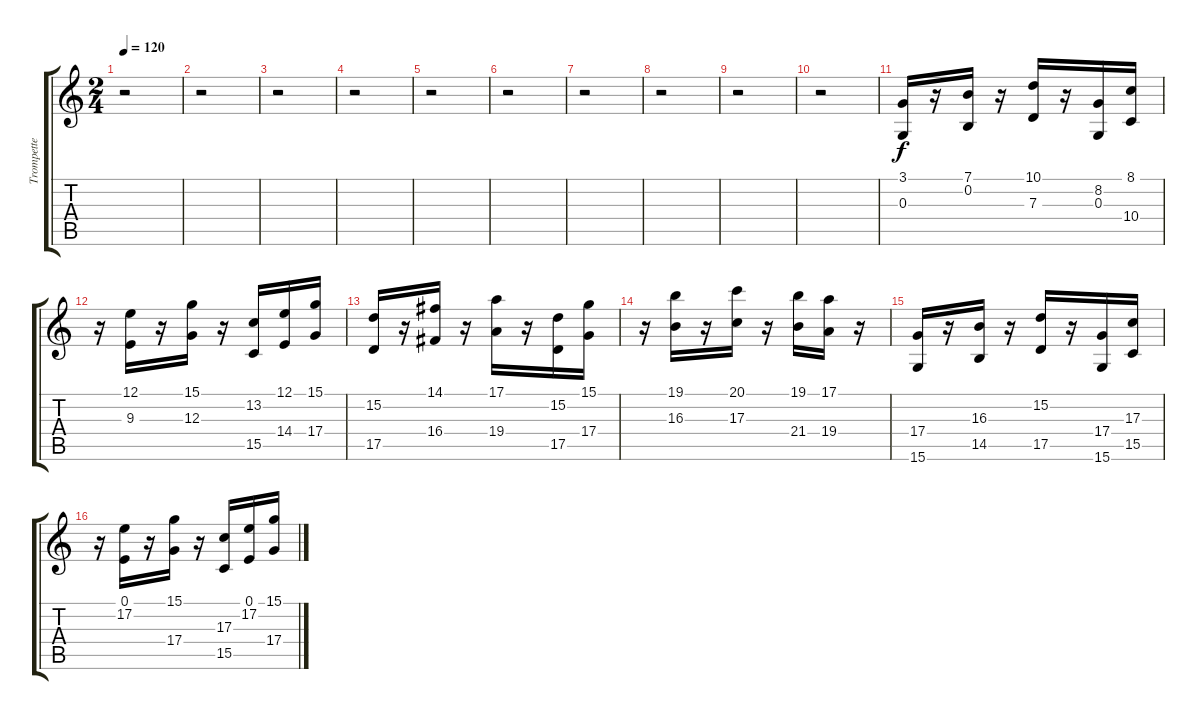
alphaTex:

\track ("Trompette Kojote" "Trompette ") {instrument trumpet}
\staff {score tabs}
\tuning (E4 B3 G3 D3 A2 E2) {hide}
\ts (2 4)
\tempo 120
\clef g2
\ks c
r.2{dy f} |
r.2 |
r.2 |
r.2 |
r.2 |
r.2 |
r.2 |
r.2 |
r.2 |
r.2 |
(3.1 0.3).16 r.16 (7.1 0.2).16 r.16 (10.1 7.3).16 r.16 (8.2 0.3).16 (8.1 10.4).16 |
r.16 (12.1 9.3).16 r.16 (15.1 12.3).16 r.16 (13.2 15.5).16 (12.1 14.4).16 (15.1 17.4).16 |
(15.2 17.5).16 r.16 (14.1 16.4).16 r.16 (17.1 19.4).16 r.16 (15.2 17.5).16 (15.1 17.4).16 |
r.16 (19.1 16.3).16 r.16 (20.1 17.3).16 r.16 (19.1 21.4).16 (17.1 19.4).16 r.16 |
(17.4 15.6).16 r.16 (16.3 14.5).16 r.16 (15.2 17.5).16 r.16 (17.4 15.6).16 (17.3 15.5).16 |
r.16 (0.1 17.2).16 r.16 (15.1 17.4).16 r.16 (17.3 15.5).16 (0.1 17.2).16 (15.1 17.4).16
